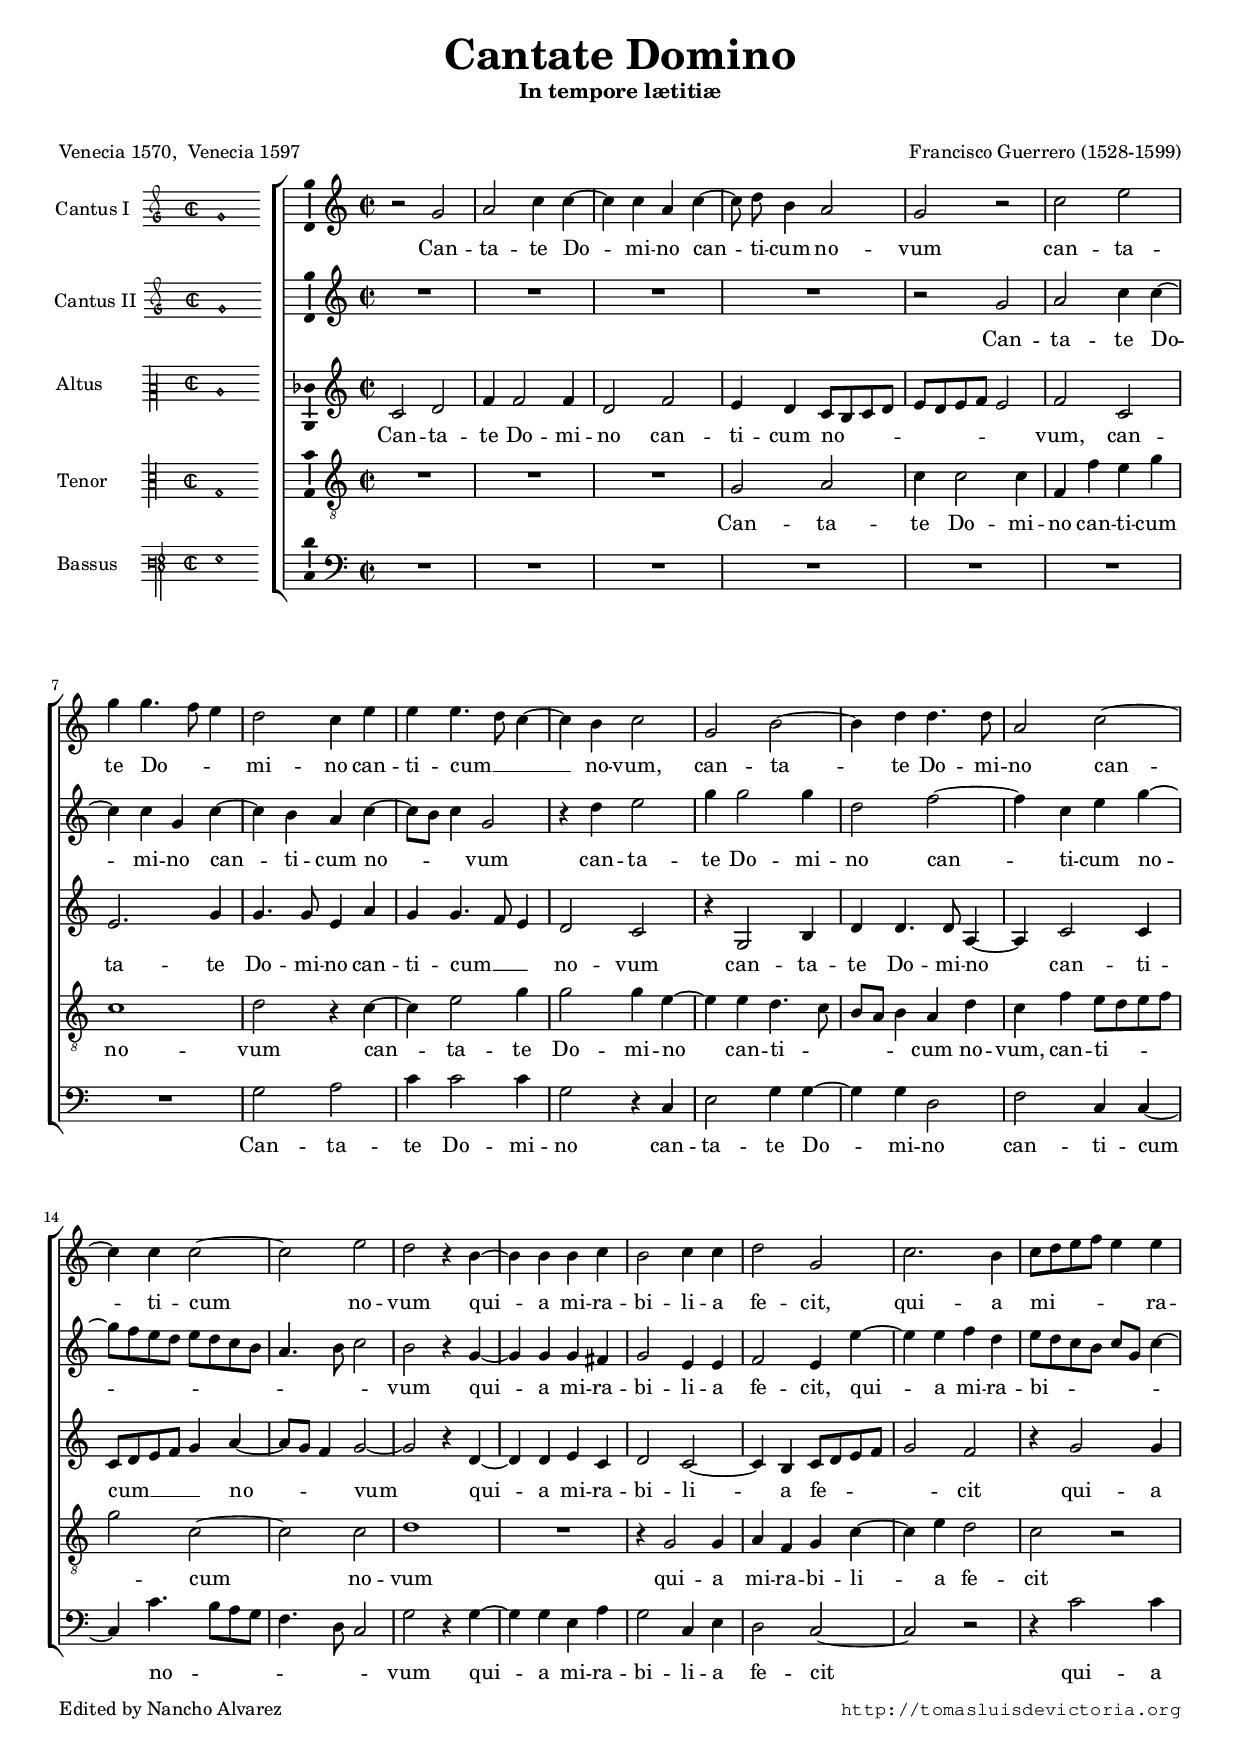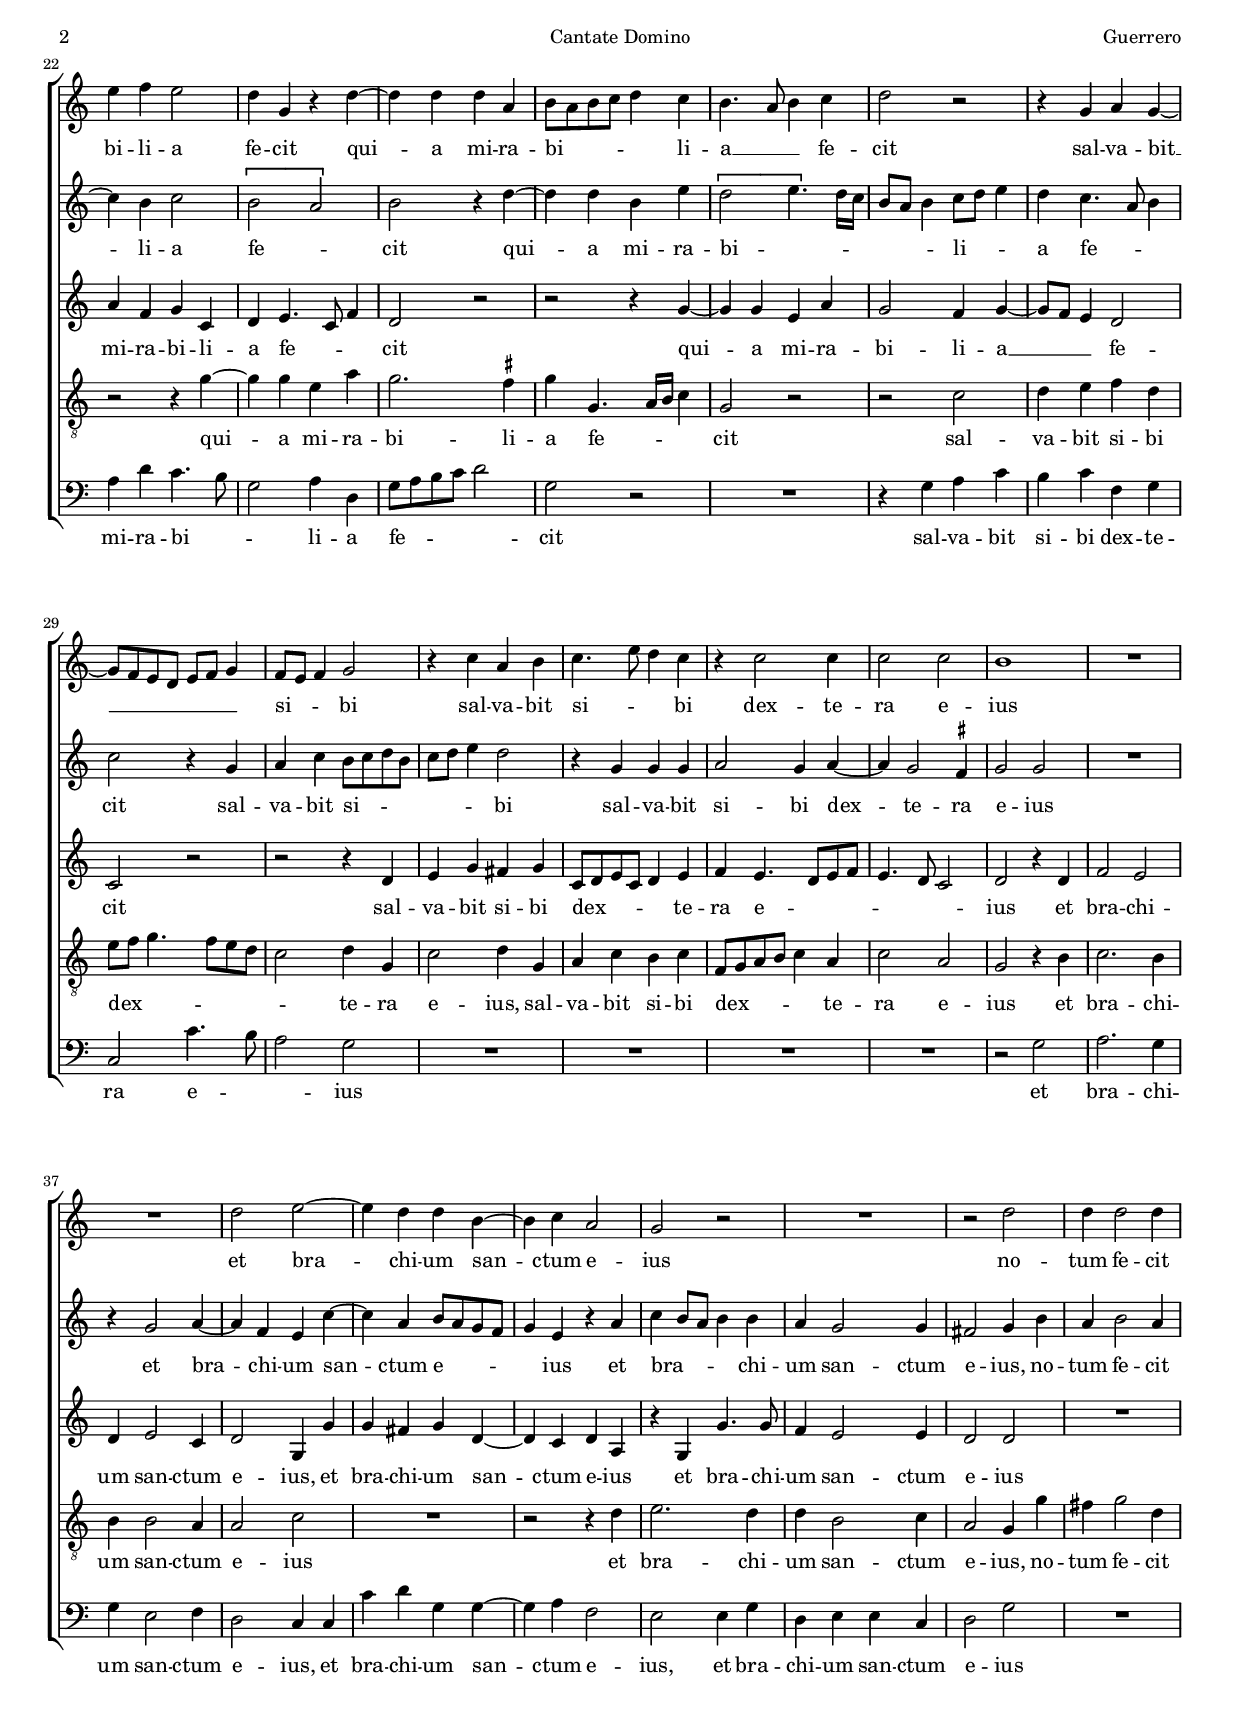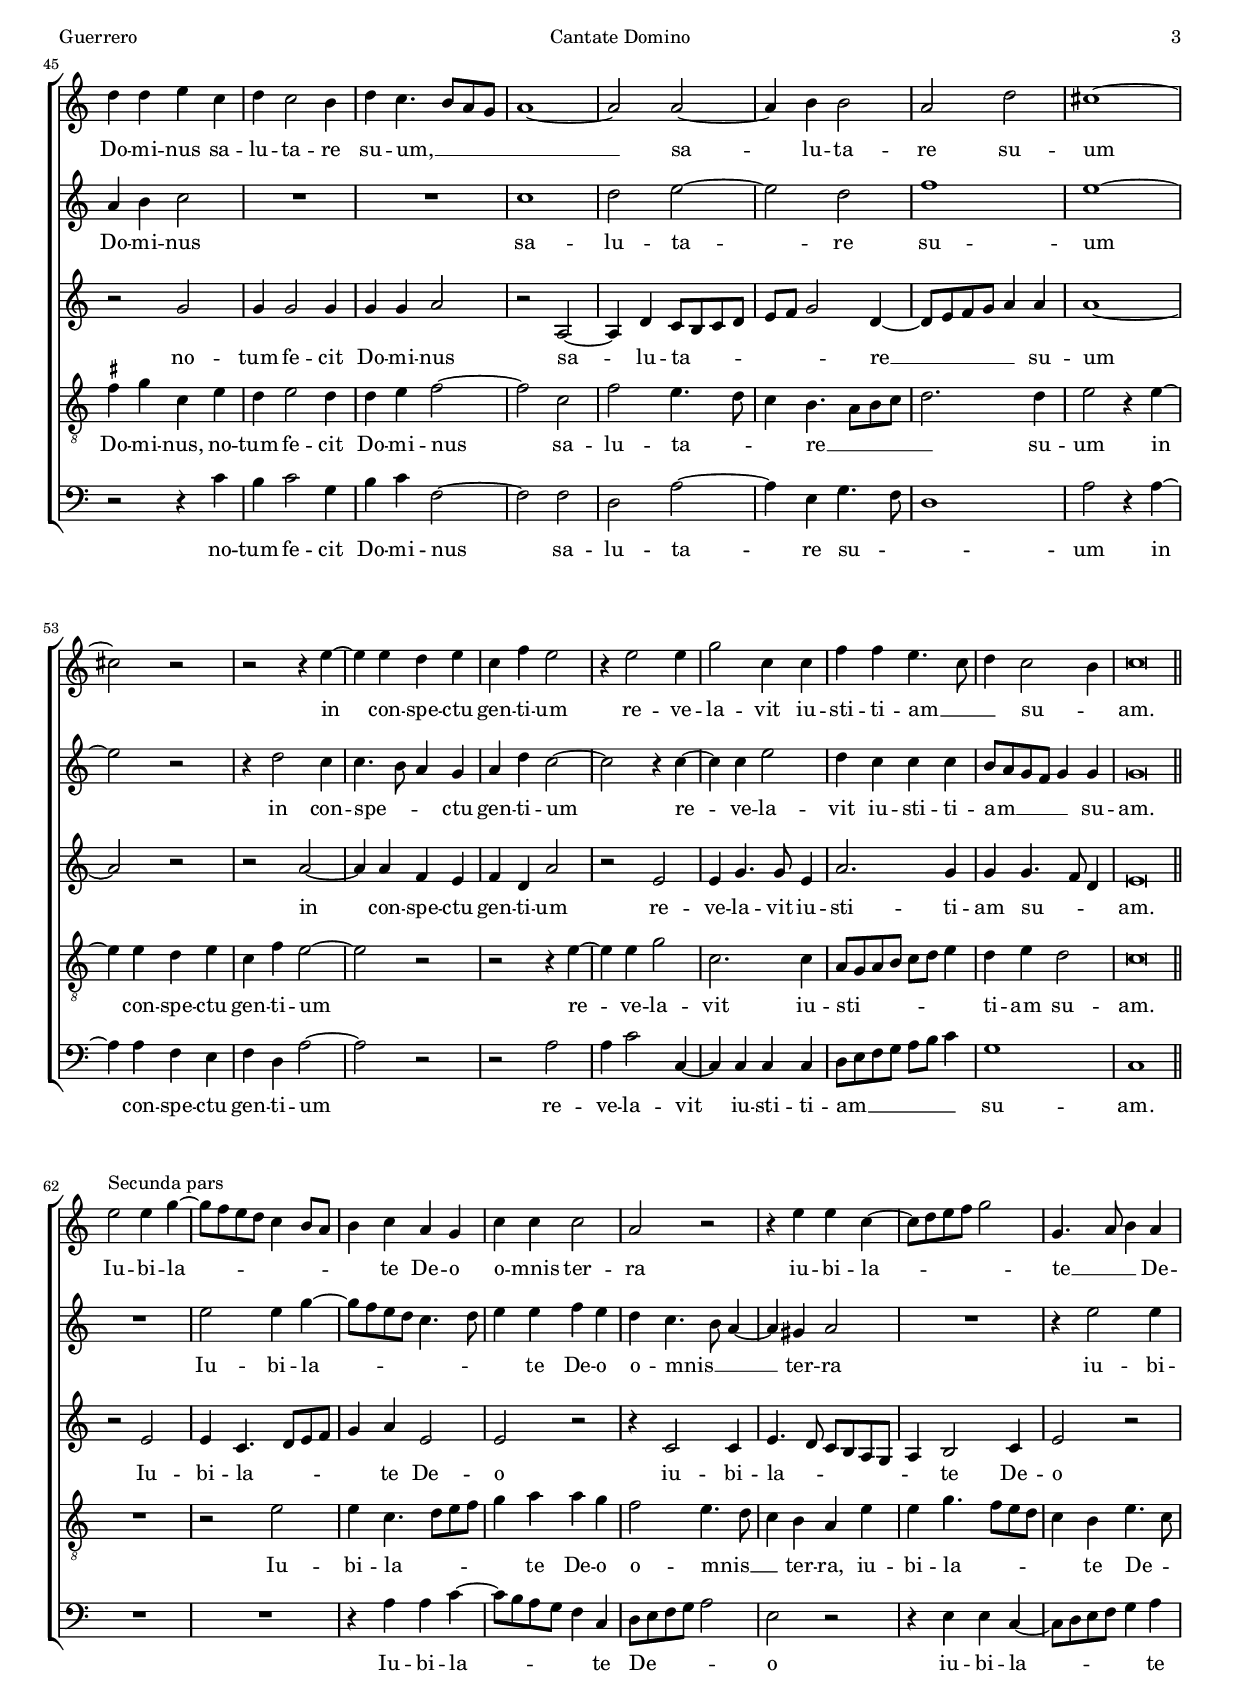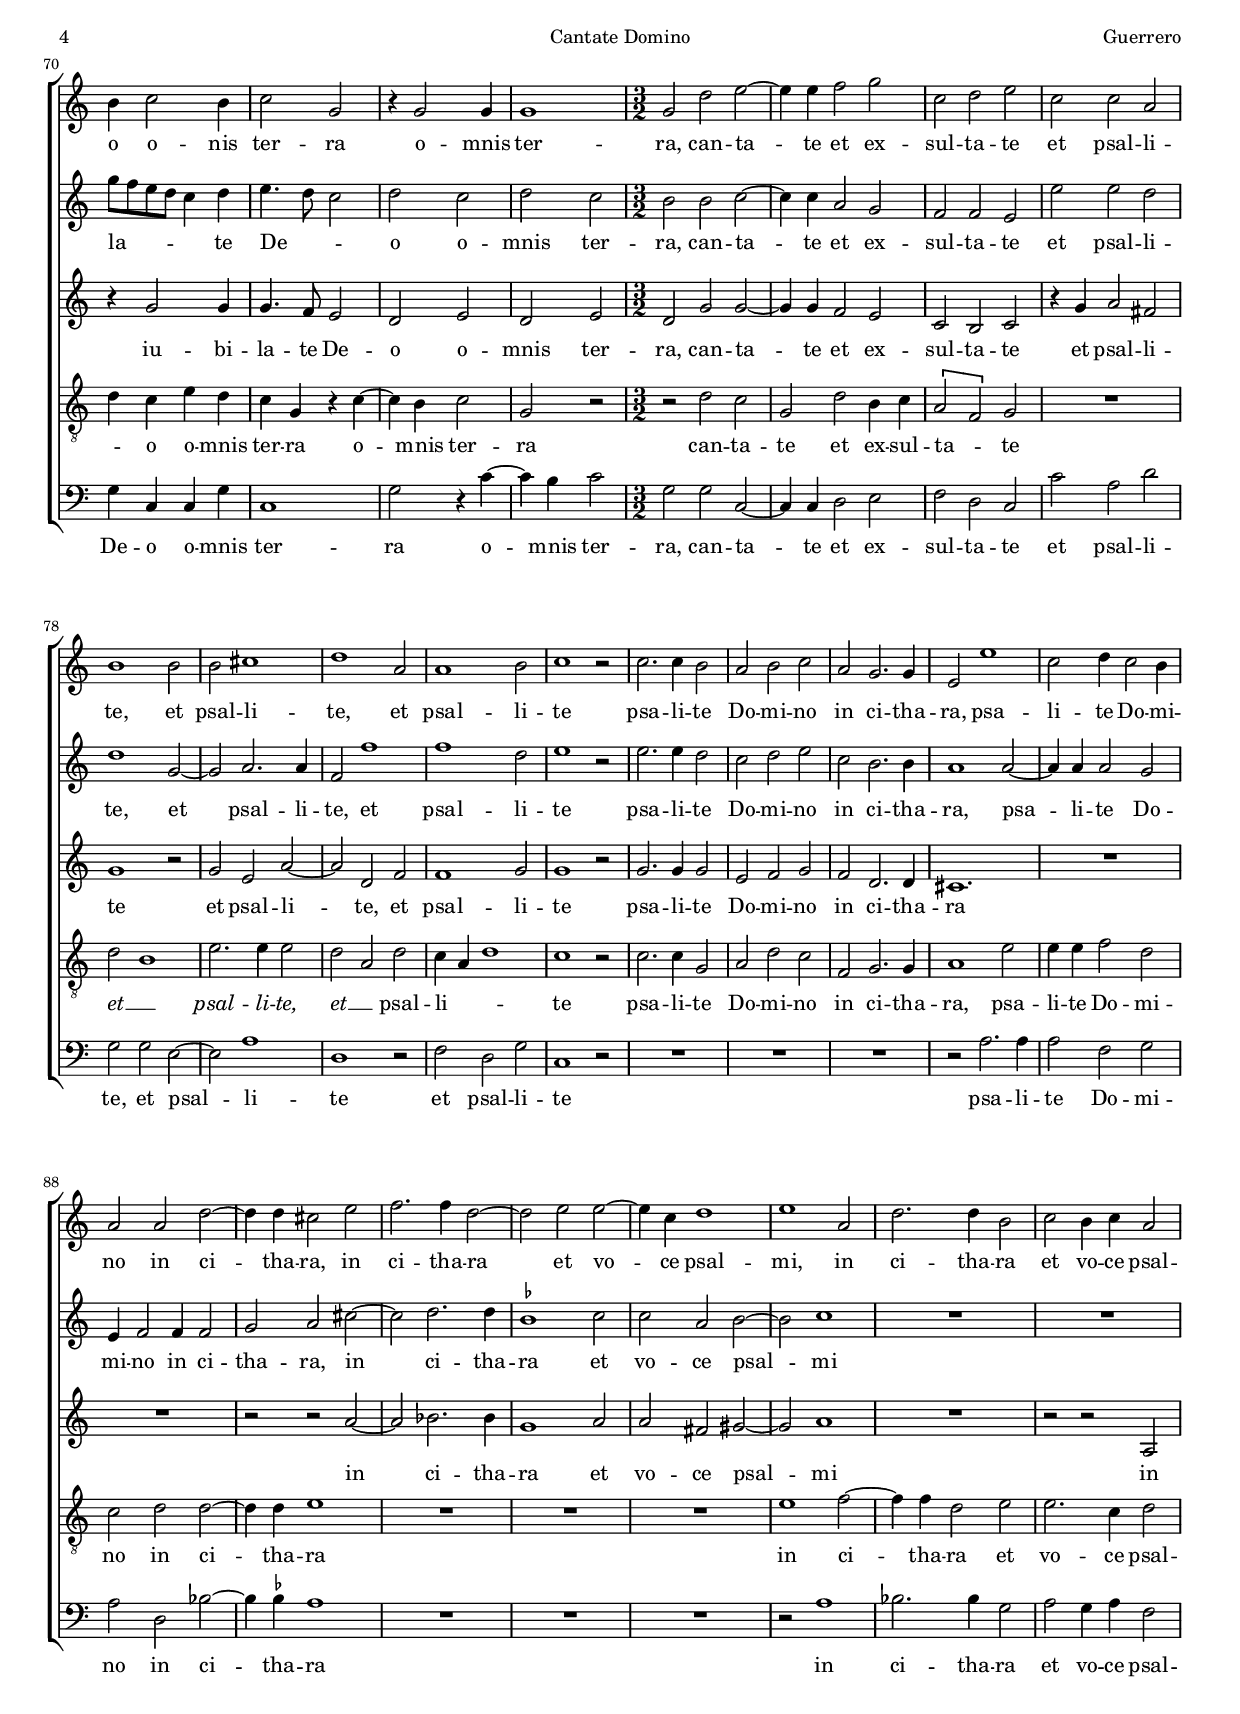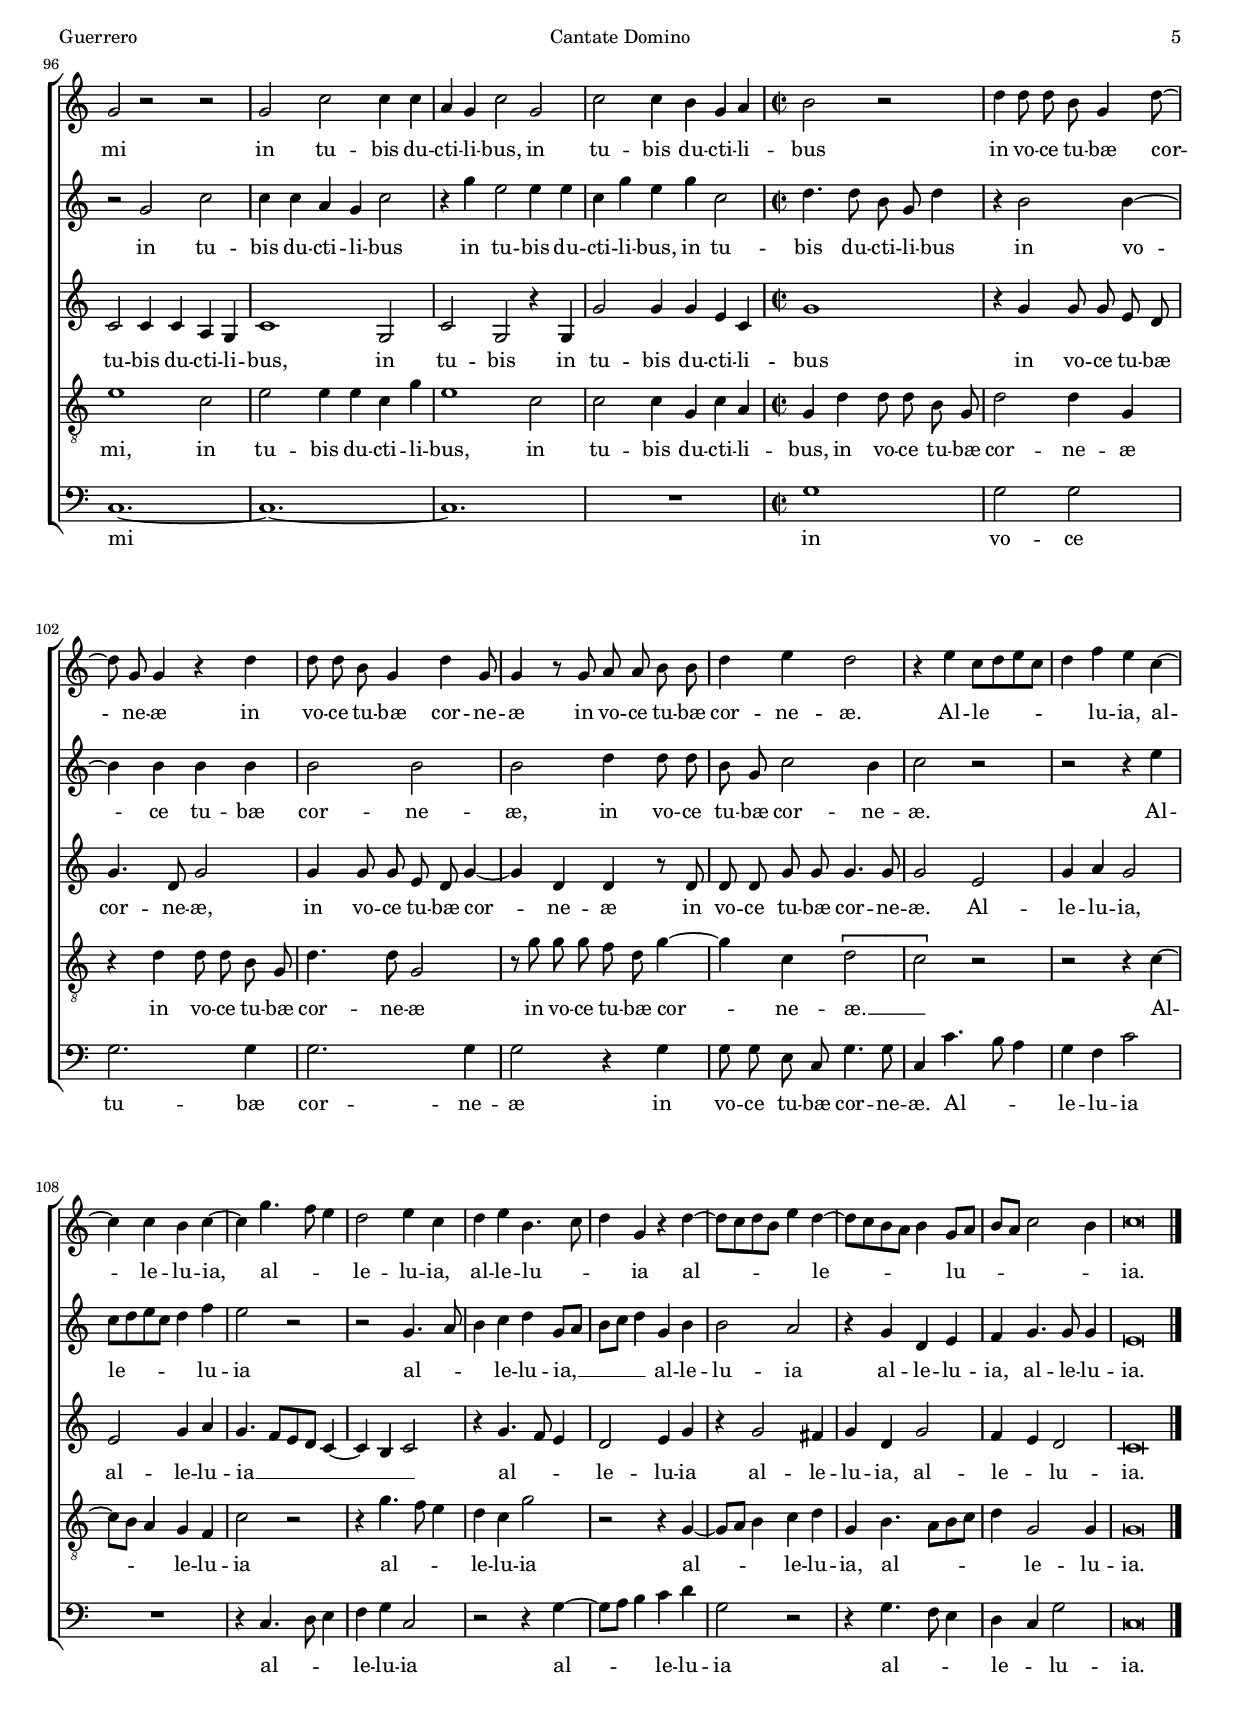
\version "2.18.0"

#(set-default-paper-size "a4")
#(set-global-staff-size 16.3)
#(ly:set-option 'point-and-click #f)
%mobile -s14.5 -i3.3

italicas=\override LyricText.font-shape = #'italic
rectas=\override LyricText.font-shape = #'upright
ss=\once \set suggestAccidentals = ##t
incipitwidth = 20

htitle="Cantate Domino"
hcomposer="Guerrero"

\header {
	title=\markup{\fontsize #3 "Cantate Domino"}
	subtitle=\markup{"In tempore lætitiæ"}
	subsubtitle=\markup{\null \vspace #1 }
	composer="Francisco Guerrero (1528-1599)"
        pdfauthor=\composer
	poet=\markup{"Venecia 1570,  Venecia 1597"}
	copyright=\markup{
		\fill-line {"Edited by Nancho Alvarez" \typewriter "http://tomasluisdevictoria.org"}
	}
%	tagline=""
}

global={\key c \major \time 2/2 \skip 1*61 \bar "||" \break
				\skip 1*12 \time 3/2 
				\skip 1*3/2*26 \time 2/2
				\skip 1*17 \bar "|." }

cantus=\relative c''{
	r2 g 
	a c4 c ~
	c c a c ~
	c8 \noBeam d b4 a2
	g2 r
	c e
	g4 g4. f8 e4
	d2 c4 e
	e e4. d8 c4 ~
	c b c2
	g b ~
	b4 d d4. d8
	a2 c ~
	c4 c c2 ~
	c e
	d r4 b ~
	b4 b b c
	b2 c4 c
	d2 g,
	c2. b4
	c8 d e f e4 e
	e f e2
	d4 g, r4 d' ~
	d d d a
	b8 a b c d4 c 
	b4. a8 b4 c
	d2 r
	r4 g, a g ~
	g8 f e d e f g4
	f8 e f4 g2
	r4 c a b
	c4. e8 d4 c
	r4 c2 c4
	c2 c
	b1
	R1*2
	d2 e ~
	e4 d d b ~
	b c a2
	g2 r
	R1
	r2 d'
	d4 d2 d4
	d d e c
	d c2 b4
	d c4. b8 a g
	a1 ~
	a2 a ~
	a4 b b2
	a d
	cis1 ~
	cis2 r
	r r4 e ~
	e e d e
	c f e2
	r4 e2 e4
	g2 c,4 c
	f f e4. c8
	d4 c2 b4
	c\breve*1/2
	\once \override TextScript.padding = #1.5
	s4*0^\markup{"Secunda pars"}
	e2 e4 g ~
	g8 f e d c4 b8 a
	b4 c a g
	c c c2
	a r
	r4 e'e c ~
	c8 d e f g2
	g,4. a8 b4 a
	b c2 b4
	c2 g
	r4 g2 g4
	g1
	g2 d'e ~
	e4 e f2 g
	c, d e
	c c a
	b1 b2
	b cis1
	d1 a2
	a1 b2
	c1 r2
	c2. c4 b2
	a b c
	a g2. g4
	e2 e'1
	c2 d4 c2 b4
	a2 a d ~
	d4 d cis2 e
	f2. f4 d2 ~
	d e e ~
	e4 c d1
	e a,2
	d2. d4 b2
	c2 b4 c a2
	g r r
	g c c4 c
	a g c2 g
	c c4 b g a
	b2 r
	\set autoBeaming = ##f
	d4 d8 d b g4 d'8 ~
	d g, g4 r4 d'
	d8 d b g4 d' g,8
	g4 r8 g a a b b
	d4 e d2
	\set autoBeaming = ##t
	r4 e c8 d e c
	d4 f e c ~
	c c b c ~
	c g'4. f8 e4
	d2 e4 c
	d e b4. c8
	d4 g, r4 d' ~
	d8 c d b e4 d ~
	d8 c b a b4 g8 a
	b a c2 b4
	c\breve*1/2
}

cantusdos=\relative c''{
	R1*4
	r2 g
	a c4 c ~
	c c g c ~
	c b a c ~
	c8 b c4 g2
	r4 d'e2
	g4 g2 g4
	d2 f ~
	f4 c e g ~
	g8 f e d e d c b
	a4. b8 c2
	b r4 g ~
	g g g fis
	g2 e4 e
	f2 e4 e' ~
	e e f d
	e8 d c b c g c4 ~
	c b c2
	\[b a\]
	b2 r4 d ~
	d d b e
	\[d2 e4.\] d16 c
	b8 a b4 c8 d e4
	d c4. a8 b4
	c2 r4 g
	a c b8 c d b
	c d e4 d2
	r4 g, g g
	a2 g4 a ~
	a g2 \ss fis4
	g2 g
	R1
	r4 g2 a4 ~
	a f e c' ~
	c a b8 a g f
	g4 e r4 a
	c b8 a b4 b
	a g2 g4
	fis2 g4 b
	a b2 a4
	a b c2
	R1*2
	c1
	d2 e ~
	e d
	f1
	e ~
	e2 r
	r4 d2 c4
	c4. b8 a4 g
	a d c2 ~
	c r4 c ~
	c c e2
	d4 c c c
	b8 a g f g4 g
	g\breve*1/2
	R1
	e'2 e4 g ~
	g8 f e d c4. d8
	e4 e f e
	d c4. b8 a4 ~
	a gis a2
	R1
	r4 e'2 e4
	g8 f e d c4 d 
	e4. d8 c2
	d c
	d c
	b b c ~
	c4 c a2 g
	f f e 
	e'e d
	d1 g,2 ~
	g a2. a4
	f2 f'1
	f d2
	e1 r2
	e2. e4 d2
	c d e
	c b2. b4
	a1 a2 ~
	a4 a a2 g
	e4 f2 f4 f2
	g a cis ~
	cis d2. d4
	\ss bes1 c2
	c a b ~
	b c1
	R1*3/2*2
	r2 g c
	c4 c a g c2
	r4 g'e2 e4 e
	c g'e g c,2
	\set autoBeaming = ##f
	d4. d8 b g d'4
	r4 b2 b4 ~
	b b b b
	b2 b
	b d4 d8 d
	b g c2 b4
	c2 r
	\set autoBeaming = ##t
	r2 r4 e
	c8 d e c d4 f
	e2 r
	r g,4. a8
	b4 c d g,8 a
	b c d4 g, b
	b2 a
	r4 g d e
	f g4. g8 g4
	e\breve*1/2
}

altus=\relative c'{
	c2 d
	f4 f2 f4
	d2 f
	e4 d c8 b c d
	e d e f e2
	f c
	e2. g4
	g4. g8 e4 a
	g g4. f8 e4
	d2 c
	r4 g2 b4
	d d4. d8 a4 ~
	a c2 c4
	c8 d e f g4 a ~
	a8 g f4 g2 ~
	g r4 d ~
	d d e c
	d2 c ~
	c4 b c8 d e f
	g2 f
	r4 g2 g4
	a f g c,
	d e4. c8 f4
	d2 r
	r r4 g ~
	g g e a
	g2 f4 g ~
	g8 f e4 d2
	c r
	r r4 d
	e g fis g
	c,8 d e c d4 e
	f e4. d8 e f
	e4. d8 c2
	d r4 d
	f2 e
	d4 e2 c4
	d2 g,4 g'
	g fis g d ~
	d c d a
	r4 g g'4. g8
	f4 e2 e4
	d2 d
	R1
	r2 g
	g4 g2 g4
	g g a2
	r2 a, ~
	a4 d c8 b c d 
	e f g2 d4 ~
	d8 e f g a4 a
	a1 ~
	a2 r
	r a ~
	a4 a f e
	f d a'2
	r2 e
	e4 g4. g8 e4
	a2. g4
	g g4. f8 d4
	e\breve*1/2
	r2 e
	e4 c4. d8 e f
	g4 a e2
	e r
	r4 c2 c4
	e4. d8 c b a g
	a4 b2 c4
	e2 r
	r4 g2 g4
	g4. f8 e2
	d e
	d e
	d2 g g ~
	g4 g f2 e
	c b c
	r4 g'a2 fis
	g1 r2
	g2 e a ~
	a d, f
	f1 g2 
	g1 r2
	g2. g4 g2
	e f g
	f d2. d4
	cis1.
	R1*3/2*2
	r2 r a' ~
	a bes2. bes4
	g1 a2
	a fis gis ~
	gis a1
	R1*3/2
	r2 r a,
	c c4 c a g
	c1 g2
	c g r4 g
	g'2 g4 g e c
	g'1
	\set autoBeaming = ##f
	r4 g g8 g e d
	g4. d8 g2
	g4 g8 g e d g4 ~
	g d d r8 d
	d8 d g g g4. g8
	g2 e
	\set autoBeaming = ##t
	g4 a g2
	e g4 a
	g4. f8[ e d] c4 ~
	c b c2
	r4 g'4. f8 e4
	d2 e4 g
	r4 g2 fis4
	g d g2
	f4 e d2
	c\breve*1/2
}

tenor=\relative c'{
	R1*3
	g2 a
	c4 c2 c4
	f, f'e g
	c,1
	d2 r4 c ~
	c e2 g4
	g2 g4 e ~
	e e d4. c8
	b a b4 a d
	c f e8 d e f
	g2 c, ~
	c c
	d1
	R1
	r4 g,2 g4
	a f g c ~
	c e d2
	c2 r
	r2 r4 g' ~
	g g e a
	g2. \ss fis4
	g g,4. a16 b c4
	g2 r
	r c
	d4 e f d
	e8 f g4. f8 e d
	c2 d4 g,
	c2 d4 g,
	a c b c
	f,8 g a b c4 a
	c2 a
	g r4 b
	c2. b4
	b b2 a4
	a2 c
	R1
	r2 r4 d
	e2. d4
	d b2 c4
	a2 g4 g'
	fis g2 d4
	\ss fis4 g c, e
	d e2 d4
	d e f2 ~
	f c
	f e4. d8
	c4 b4. a8 b c
	d2. d4
	e2 r4 e ~
	e e d e
	c f e2 ~
	e r
	r r4 e ~
	e e g2
	c,2. c4
	a8 g a b c d e4
	d e d2
	c\breve*1/2
	R1
	r2 e
	e4 c4. d8 e f
	g4 a a g
	f2 e4. d8
	c4 b a e'
	e g4. f8 e d
	c4 b e4. c8
	d4 c e d
	c g r c ~
	c b c2
	g r
	r2 d' c
	g d' b4 c
	\[a2 f\] g
	R1*3/2*1
	d'2 b1
	e2. e4 e2 %? sic?
	d2 a d
	c4 a d1
	c r2
	c2. c4 g2
	a d c
	f, g2. g4
	a1 e'2
	e4 e f2 d
	c d d ~
	d4 d e1
	R1*3/2*3
	e1 f2 ~
	f4 f d2 e
	e2. c4 d2
	e1 c2
	e e4 e c g'
	e1 c2
	c c4 g c a
	\set autoBeaming = ##f
	g4 d' d8 d b g
	d'2 d4 g,
	r4 d' d8 d b g
	d'4. d8 g,2
	r8 g' g g f d g4 ~
	g4 c, \[d2
	c\] r
	\set autoBeaming = ##t
	r2 r4 c ~
	c8 b a4 g f
	c'2 r
	r4 g'4. f8 e4
	d c g'2
	r2 r4 g, ~
	g8 a b4 c d
	g, b4. a8 b c
	d4 g,2 g4
	g\breve*1/2
}

bassus=\relative c'{
	R1*7
	g2 a
	c4 c2 c4
	g2 r4 c,
	e2 g4 g ~
	g g d2
	f c4 c ~
	c c'4. b8 a g
	f4. d8 c2
	g'2 r4 g ~
	g g e a
	g2 c,4 e
	d2 c ~
	c r
	r4 c'2 c4
	a d c4. b8
	g2 a4 d,
	g8 a b c d2
	g, r
	R1
	r4 g a c
	b c f, g
	c,2 c'4. b8
	a2 g
	R1*4
	r2 g
	a2. g4
	g e2 f4
	d2 c4 c
	c' d g, g ~
	g a f2
	e2 e4 g
	d e e c
	d2 g
	R1
	r2 r4 c
	b c2 g4
	b c f,2 ~
	f f
	d a' ~
	a4 e g4. f8 
	d1
	a'2 r4 a ~
	a a f e
	f d a'2 ~
	a r
	r a
	a4 c2 c,4 ~
	c c c c
	d8 e f g a b c4 
	g1
	c,1
	R1*2
	r4 a'a c ~
	c8 b a g f4 c
	d8 e f g a2
	e2 r
	r4 e e c ~
	c8 d e f g4 a
	g c, c g'
	c,1
	g'2 r4 c ~
	c b c2
	g2 g c,2 ~
	c4 c d2 e
	f d c
	c'a d
	g, g e ~
	e a1
	d,1 r2
	f2 d g
	c,1 r2
	R1*3/2*3
	r2 a'2. a4
	a2 f g
	a d, bes' ~
	bes4 \ss bes a1
	R1*3/2*3
	r2 a1
	bes2. bes4 g2
	a g4 a f2
	c1. ~
	c ~
	c
	R1*3/2*1
	g'1
	g2 g
	g2. g4
	g2. g4
	g2 r4 g
	\set autoBeaming = ##f
	g8 g e c g'4. g8
	c,4 c'4. b8 a4
	\set autoBeaming = ##t
	g4 f c'2
	R1
	r4 c,4. d8 e4
	f g c,2
	r2 r4 g' ~
	g8 a b4 c d
	g,2 r
	r4 g4. f8 e4
	d c g'2
	c,\breve*1/2
}

textocantus=\lyricmode{
Can -- ta -- te Do -- mi -- no can -- ti -- cum no -- vum
can -- ta -- te Do -- _ _ mi -- no can -- ti -- cum __ _ _ no -- vum,
can -- ta -- te Do -- mi -- no can -- ti -- cum no -- vum
qui -- a mi -- ra -- bi -- li -- a fe -- cit,
qui -- a mi -- _ _ _ _ ra -- bi -- li -- a fe -- cit
qui -- a mi -- ra -- bi -- _ _ _ _ li -- a __ _ _ fe -- cit
sal -- va -- bit __ _ _ _ _ _ _ si -- _ _ bi
sal -- va -- bit si -- _ _ bi
dex -- te -- ra e -- ius
et bra -- chi -- um san -- ctum e -- ius
no -- tum fe -- cit Do -- mi -- nus sa -- lu -- ta -- re su -- um, __ _ _ _ _
sa -- lu -- ta -- re su -- um
in con -- spe -- ctu gen -- ti -- um
re -- ve -- la -- vit iu -- sti -- ti -- am __ _ _ su -- _ am.
Iu -- bi -- la -- _ _ _ _ _ _ _ te De -- o o -- mnis ter -- ra
iu -- bi -- la -- _ _ _ _ te __ _ _ De -- o o -- nis ter -- ra
o -- mnis ter -- ra,
can -- ta -- te et ex -- sul -- ta -- te et psal -- li -- te,
et psal -- li -- te,
et psal -- li -- te
psa -- li -- te Do -- mi -- no in ci -- tha -- ra,
psa -- li -- te Do -- mi -- no in ci -- tha -- ra,
in ci -- tha -- ra et vo -- ce psal -- mi,
in ci -- tha -- ra et vo -- ce psal -- mi
in tu -- bis du -- cti -- li -- bus,
in tu -- bis du -- cti -- li -- bus
in vo -- ce tu -- bæ cor -- ne -- æ
in vo -- ce tu -- bæ cor -- ne -- æ
in vo -- ce tu -- bæ cor -- ne -- æ.
Al -- le -- _ _ _ _ lu -- ia,
al -- le -- lu -- ia,
al -- _ _ le -- lu -- ia,
al -- le -- lu -- _ _ ia
al -- _ _ _ _ le -- _ _ _ _ lu -- _ _ _ _ _ ia.
}

textocantusdos=\lyricmode{
Can -- ta -- te Do -- mi -- no can -- ti -- cum no -- _ _ vum
can -- ta -- te Do -- mi -- no can -- ti -- cum no -- _ _ _ _ _ _ _ _ _ _ vum
qui -- a mi -- ra -- bi -- li -- a fe -- cit,
qui -- a mi -- ra -- bi -- _ _ _ _ _ _ li -- a fe -- _ cit
qui -- a mi -- ra -- bi -- _ _ _ _ _ _ li -- _ _ a fe -- _ _ cit
sal -- va -- bit si -- _ _ _ _ _ _ bi
sal -- va -- bit si -- bi dex -- te -- ra e -- ius
et bra -- chi -- um san -- ctum e -- _ _ _ _ ius
et bra -- _ _ _ chi -- um san -- ctum e -- ius,
no -- tum fe -- cit Do -- mi -- nus
sa -- lu -- ta -- re su -- um
in con -- spe -- _ _ ctu gen -- ti -- um
re -- ve -- la -- vit iu -- sti -- ti -- am __ _ _ _ _ su -- am.
Iu -- bi -- la -- _ _ _ _ _ _ te De -- o o -- mnis __ _ _ ter -- ra
iu -- bi -- la -- _ _ _ _ te De -- _ _ o o -- mnis ter -- ra,
can -- ta -- te et ex -- sul -- ta -- te et psal -- li -- te,
et psal -- li -- te,
et psal -- li -- te
psa -- li -- te Do -- mi -- no in ci -- tha -- ra,
psa -- li -- te Do -- mi -- no in ci -- tha -- ra,
in ci -- tha -- ra et vo -- ce psal -- mi
in tu -- bis du -- cti -- li -- bus
in tu -- bis du -- cti -- li -- bus,
in tu -- bis du -- cti -- li -- bus
in vo -- ce tu -- bæ cor -- ne -- æ,
in vo -- ce tu -- bæ cor -- ne -- æ.
Al -- le -- _ _ _ _ lu -- ia
al -- _ _ le -- lu -- ia, __ _ _ _ _ al -- le -- lu -- ia
al -- le -- lu -- ia,
al -- le -- lu -- ia.
}

textoaltus=\lyricmode{
Can -- ta -- te Do -- mi -- no can -- ti -- cum no -- _ _ _ _ _ _ _ _ vum,
can -- ta -- te Do -- mi -- no can -- ti -- cum __ _ _ no -- vum
can -- ta -- te Do -- mi -- no can -- ti -- cum __ _ _ _ _ no -- _ _ vum
qui -- a mi -- ra -- bi -- li -- a fe -- _ _ _ _ cit
qui -- a mi -- ra -- bi -- li -- a fe -- _ _ cit
qui -- a mi -- ra -- bi -- li -- a __ _ _ fe -- cit
sal -- va -- bit si -- bi dex -- _ _ _ _ te -- ra e -- _ _ _ _ _ _ ius
et bra -- chi -- um san -- ctum e -- ius,
et bra -- chi -- um san -- ctum e -- ius
et bra -- chi -- um san -- ctum e -- ius
no -- tum fe -- cit Do -- mi -- nus
sa -- lu -- ta -- _ _ _ _ _ _ re __ _ _ _ _ su -- um
in con -- spe -- ctu gen -- ti -- um
re -- ve -- la -- vit iu -- sti -- ti -- am su -- _ _ am.
Iu -- bi -- la -- _ _ _ _ te De -- o
iu -- bi -- la -- _ _ _ _ _ _ te De -- o
iu -- bi -- la -- te De -- o o -- mnis ter -- ra,
can -- ta -- te et ex -- sul -- ta -- te
et psal -- li -- te
et psal -- li -- te, et psal -- li -- te
psa -- li -- te Do -- mi -- no in ci -- tha -- ra
in ci -- tha -- ra
et vo -- ce psal -- mi
in tu -- bis du -- cti -- li -- bus,
in tu -- bis 
in tu -- bis du -- cti -- li -- bus
in vo -- ce tu -- bæ cor -- ne -- æ,
in vo -- ce tu -- bæ cor -- ne -- æ
in vo -- ce tu -- bæ cor -- ne -- æ.
Al -- le -- lu -- ia,
al -- le -- lu -- ia __ _ _ _ _ _ _ 
al -- _ _ le -- lu -- ia
al -- le -- lu -- ia,
al -- le -- _ lu -- ia.
}

textotenor=\lyricmode{
Can -- ta -- te Do -- mi -- no can -- ti -- cum no -- vum
can -- ta -- te Do -- mi -- no can -- ti -- _ _ _ _ cum no -- vum,
can -- ti -- _ _ _ _ cum no -- vum
qui -- a mi -- ra -- bi -- li -- a fe -- cit
qui -- a mi -- ra -- bi -- li -- a fe -- _ _ _ cit
sal -- va -- bit si -- bi dex -- _ _ _ _ _ _ te -- ra e -- ius,
sal -- va -- bit si -- bi dex -- _ _ _ _ te -- ra e -- ius
et bra -- chi -- um san -- ctum e -- ius
et bra -- chi -- um san -- ctum e -- ius,
no -- tum fe -- cit Do -- mi -- nus,
no -- tum fe -- cit Do -- mi -- nus
sa -- lu -- ta -- _ _ re __ _ _ _ _ su -- um
in con -- spe -- ctu gen -- ti -- um
re -- ve -- la -- vit iu -- sti -- _ _ _ _ _ _ ti -- am su -- am.
Iu -- bi -- la -- _ _ _ _ te De -- o o -- mnis __ _ _ ter -- ra,
iu -- bi -- la -- _ _ _ _ te De -- _ _ o o -- mnis ter -- ra
o -- mnis ter -- ra
can -- ta -- te et ex -- sul -- ta -- _ te
\italicas et __ _ psal -- li -- te,
et __ _ \rectas psal -- li -- _ _ te
psa -- li -- te Do -- mi -- no in ci -- tha -- ra,
psa -- li -- te Do -- mi -- no in ci -- tha -- ra
in ci -- tha -- ra
et vo -- ce psal -- mi,
in tu -- bis du -- cti -- li -- bus,
in tu -- bis du -- cti -- li -- bus,
in vo -- ce tu -- bæ cor -- ne -- æ
in vo -- ce tu -- bæ cor -- ne -- æ
in vo -- ce tu -- bæ cor -- ne -- æ. __ _
Al -- _ _ le -- lu -- ia
al -- _ _ le -- lu -- ia
al -- _ _ le -- lu -- ia,
al -- _ _ _ _ le -- lu -- ia.
}

textobassus=\lyricmode{
Can -- ta -- te Do -- mi -- no
can -- ta -- te Do -- mi -- no can -- ti -- cum no -- _ _ _ _ _ _ vum
qui -- a mi -- ra -- bi -- li -- a fe -- cit
qui -- a mi -- ra -- bi -- _ _ li -- a fe -- _ _ _ _ cit
sal -- va -- bit si -- bi dex -- te -- ra e -- _ _ ius
et bra -- chi -- um san -- ctum e -- ius,
et bra -- chi -- um san -- ctum e -- ius,
et bra -- chi -- um san -- ctum e -- ius
no -- tum fe -- cit Do -- mi -- nus sa -- lu -- ta -- re su -- _ _ um
in con -- spe -- ctu gen -- ti -- um
re -- ve -- la -- vit iu -- sti -- ti -- am __ _ _ _ _ _ _ su -- am.
Iu -- bi -- la -- _ _ _ _ te De -- _ _ _ _ o
iu -- bi -- la -- _ _ _ _ te De -- o o -- mnis ter -- ra
o -- mnis ter -- ra,
can -- ta -- te et ex -- sul -- ta -- te
et psal -- li -- te,
et psal -- li -- te
et psal -- li -- te
psa -- li -- te Do -- mi -- no in ci -- tha -- ra
in ci -- tha -- ra et vo -- ce psal -- mi
in vo -- ce tu -- bæ cor -- ne -- æ
in vo -- ce tu -- bæ cor -- ne -- æ.
Al -- _ _ le -- lu -- ia
al -- _ _ le -- lu -- ia
al -- _ _ le -- lu -- ia
al -- _ _ le -- _ lu -- ia.
}

incipitcantus=\markup{
	\score{
		{ 
		\set Staff.instrumentName="Cantus I  "
		\override NoteHead.style = #'neomensural
		\override Rest.style = #'neomensural
		\override Staff.TimeSignature.style = #'neomensural
		\cadenzaOn 
		\clef "petrucci-g"
		\key c \major
		\time 2/2
		g'1
		} 
	\layout {
		\context {\Voice
			\remove Ligature_bracket_engraver
			\consists Mensural_ligature_engraver
		}
		line-width=\incipitwidth
		indent = 0
	}
	}
}

incipitcantusdos=\markup{
	\score{
		{ 
		\set Staff.instrumentName="Cantus II "
		\override NoteHead.style = #'neomensural
		\override Rest.style = #'neomensural
		\override Staff.TimeSignature.style = #'neomensural
		\cadenzaOn 
		\clef "petrucci-g"
		\key c \major
		\time 2/2
		g'1
		} 
	\layout {
		\context {\Voice
			\remove Ligature_bracket_engraver
			\consists Mensural_ligature_engraver
		}
		line-width=\incipitwidth
		indent = 0
	}
	}
}

incipitaltus=\markup{
	\score{
		{ 
		\set Staff.instrumentName="Altus       "
		\override NoteHead.style = #'neomensural
		\override Rest.style = #'neomensural
		\override Staff.TimeSignature.style = #'neomensural
		\cadenzaOn 
		\clef "petrucci-c2"
		\key c \major
		\time 2/2
		c'1
		} 
	\layout {
		\context {\Voice
			\remove Ligature_bracket_engraver
			\consists Mensural_ligature_engraver
		}
		line-width=\incipitwidth
		indent = 0
	}
	}
}

incipittenor=\markup{
	\score{
		{ 
		\set Staff.instrumentName="Tenor      "
		\override NoteHead.style = #'neomensural 
		\override Rest.style = #'neomensural
		\override Staff.TimeSignature.style = #'neomensural
		\cadenzaOn 
		\clef "petrucci-c3"
		\key c \major
		\time 2/2
		g1
		} 
	\layout {
		\context {\Voice
			\remove Ligature_bracket_engraver
			\consists Mensural_ligature_engraver
		}
		line-width=\incipitwidth
		indent=0
	}
	}
}

incipitbassus=\markup{
	\score{
		{ 
		\set Staff.instrumentName="Bassus    "
		\override NoteHead.style = #'neomensural 
		\override Rest.style = #'neomensural
		\override Staff.TimeSignature.style = #'neomensural
		\cadenzaOn 
		\clef "petrucci-f3"
		\key c \major
		\time 2/2
		g1
		} 
	\layout {
		\context {\Voice
			\remove Ligature_bracket_engraver
			\consists Mensural_ligature_engraver
		}
		line-width=\incipitwidth
		indent=0
	}
	}
}



\score {\transpose c' c'{
\new ChoirStaff<<

	\new Staff <<\global
	\new Voice="v1" {
		\set Staff.instrumentName=\incipitcantus
		\clef "treble"
		\cantus }
	\new Lyrics \lyricsto "v1" {\textocantus }
	>>
	
	\new Staff <<\global
	\new Voice="v5" {
		\set Staff.instrumentName=\incipitcantusdos
		\clef "treble"
		\cantusdos }
	\new Lyrics \lyricsto "v5" {\textocantusdos }
	>>

	\new Staff <<\global
	\new Voice="v2" {
		\set Staff.instrumentName=\incipitaltus
		\clef "treble"
		\altus }
	\new Lyrics \lyricsto "v2" {\textoaltus }
	>>
	
	\new Staff <<\global
	\new Voice="v3" {
		\set Staff.instrumentName=\incipittenor
		\clef "G_8"
		\tenor }
	\new Lyrics \lyricsto "v3" {\textotenor }
	>>

	\new Staff <<\global
	\new Voice="v4" {
		\set Staff.instrumentName=\incipitbassus
		\clef "bass"
		\bassus }
	\new Lyrics \lyricsto "v4" {\textobassus }
	>>
	
>>

	}%transpose

\layout{ 
	\context {\Lyrics 
		\override VerticalAxisGroup.staff-affinity = #UP
		\override VerticalAxisGroup.nonstaff-relatedstaff-spacing =
			#'((basic-distance . 0) (minimum-distance . 0) (padding . 1))
		\override LyricText.font-size = #1.2
		\override LyricHyphen.minimum-distance = #0.5
	}
	\context {\Score 
		tempoHideNote = ##t
		\override BarNumber.padding = #2 
	}
	\context {\Voice 
		%melismaBusyProperties = #'()
		%autoBeaming = ##f
	}
	\context {\Staff 
                %\RemoveEmptyStaves
                %\override VerticalAxisGroup.remove-first = ##t
		\override VerticalAxisGroup.staff-staff-spacing =
			#'((basic-distance . 12) (minimum-distance . 0) (padding . 1))
		\consists Ambitus_engraver 
		\override LigatureBracket.padding = #1
	}
}

%\midi { \mtempo }

}


\paper{
	evenHeaderMarkup=\markup  \fill-line { \fromproperty #'page:page-number-string \htitle \hcomposer }
	oddHeaderMarkup= \markup  \fill-line { \on-the-fly #not-first-page \hcomposer \on-the-fly #not-first-page \htitle \on-the-fly #not-first-page \fromproperty #'page:page-number-string }
	%system-count=20
	%page-count = 8
	ragged-last-bottom = ##f
	indent=3.8\cm
	system-system-spacing =
	#'((basic-distance . 20) (minimum-distance . 0) (padding . 5))
	top-system-spacing = % header
	#'((basic-distance . 9) (minimum-distance . 0) (padding . 0))
	last-bottom-spacing = % footer
	#'((basic-distance . 12) (minimum-distance . 0) (padding . 0))
	markup-system-spacing.padding = #1.5
}
